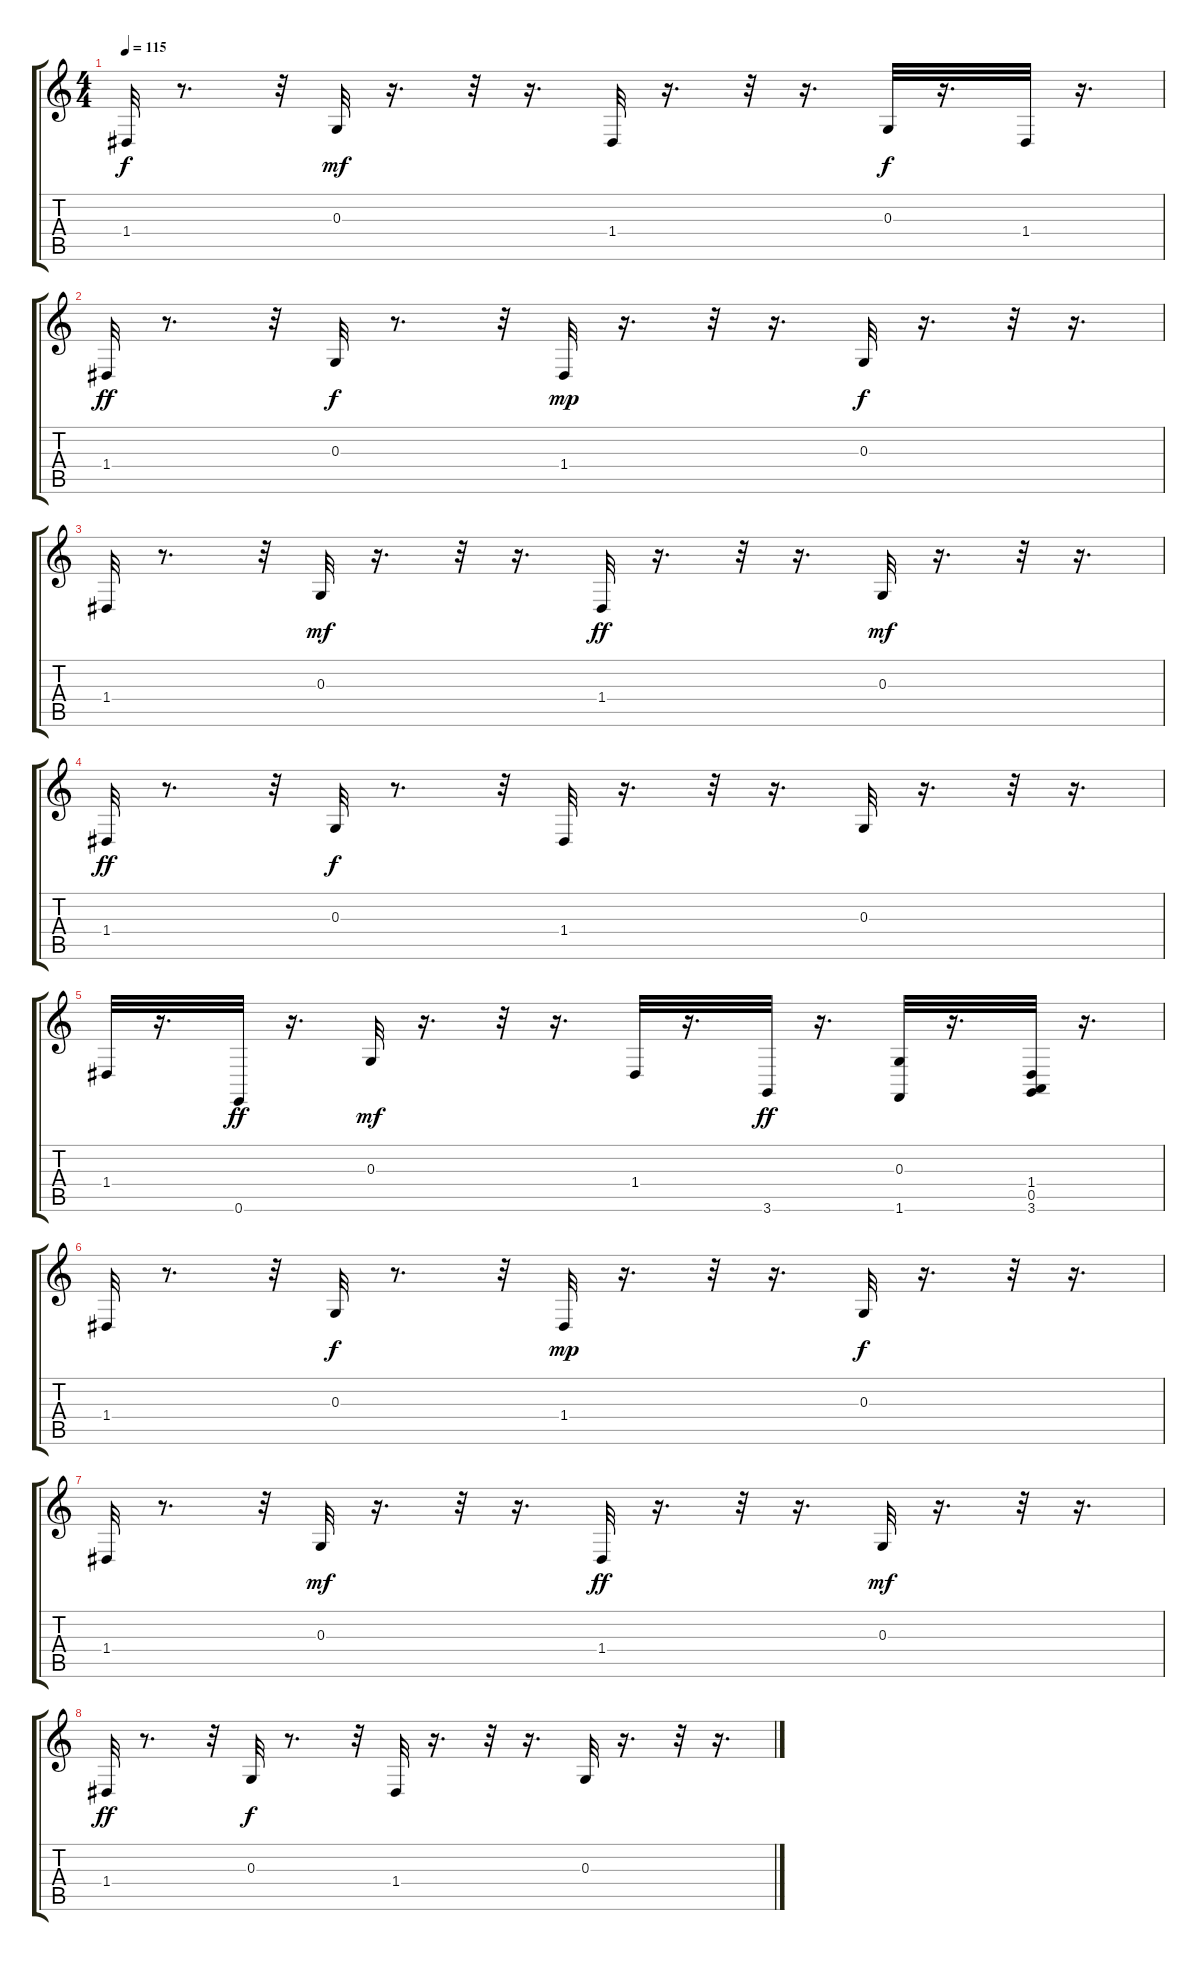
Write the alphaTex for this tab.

\track "" {instrument acousticgrandpiano}
\staff {score tabs}
\tuning (E4 B3 G3 D3 A2 E2) {hide}
\ts (4 4)
\tempo 115
\clef g2
\ks c
1.4.32{dy f} r.8{d} r.32 0.3.32{dy mf} r.16{d} r.32 r.16{d} 1.4.32 r.16{d} r.32 r.16{d} 0.3.32{dy f} r.16{d} 1.4.32 r.16{d} |
1.4.32{dy ff} r.8{d} r.32 0.3.32{dy f} r.8{d} r.32 1.4.32{dy mp} r.16{d} r.32 r.16{d} 0.3.32{dy f} r.16{d} r.32 r.16{d} |
1.4.32 r.8{d} r.32 0.3.32{dy mf} r.16{d} r.32 r.16{d} 1.4.32{dy ff} r.16{d} r.32 r.16{d} 0.3.32{dy mf} r.16{d} r.32 r.16{d} |
1.4.32{dy ff} r.8{d} r.32 0.3.32{dy f} r.8{d} r.32 1.4.32 r.16{d} r.32 r.16{d} 0.3.32 r.16{d} r.32 r.16{d} |
1.4.32 r.16{d} 0.6.32{dy ff} r.16{d} 0.3.32{dy mf} r.16{d} r.32 r.16{d} 1.4.32 r.16{d} 3.6.32{dy ff} r.16{d} (0.3 1.6).32 r.16{d} (1.4 0.5 3.6).32 r.16{d} |
1.4.32 r.8{d} r.32 0.3.32{dy f} r.8{d} r.32 1.4.32{dy mp} r.16{d} r.32 r.16{d} 0.3.32{dy f} r.16{d} r.32 r.16{d} |
1.4.32 r.8{d} r.32 0.3.32{dy mf} r.16{d} r.32 r.16{d} 1.4.32{dy ff} r.16{d} r.32 r.16{d} 0.3.32{dy mf} r.16{d} r.32 r.16{d} |
1.4.32{dy ff} r.8{d} r.32 0.3.32{dy f} r.8{d} r.32 1.4.32 r.16{d} r.32 r.16{d} 0.3.32 r.16{d} r.32 r.16{d}
